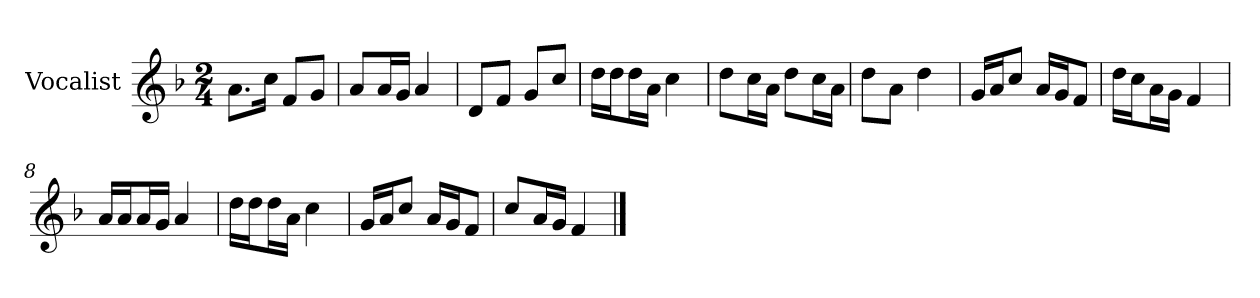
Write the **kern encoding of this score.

**kern
*part1
*staff1
*I"Vocalist
*k[b-]
*F:
*M2/4
=
8.aL
16ccJk
8fL
8gJ
=1
8aL
16aL
16gJJ
4a
=2
8dL
8fJ
8gL
8ccJ
=3
16ddLL
16ddJ
16ddL
16aJJ
4cc
=4
8ddL
16ccL
16aJJ
8ddL
16ccL
16aJJ
=5
8ddL
8aJ
4dd
=6
16gLL
16aJ
8ccJ
16aLL
16gJ
8fJ
=7
16ddLL
16ccJ
16aL
16gJJ
4f
=8
16aLL
16aJ
16aL
16gJJ
4a
=9
16ddLL
16ddJ
16ddL
16aJJ
4cc
=10
16gLL
16aJ
8ccJ
16aLL
16gJ
8fJ
=11
8ccL
16aL
16gJJ
4f
==
*-
